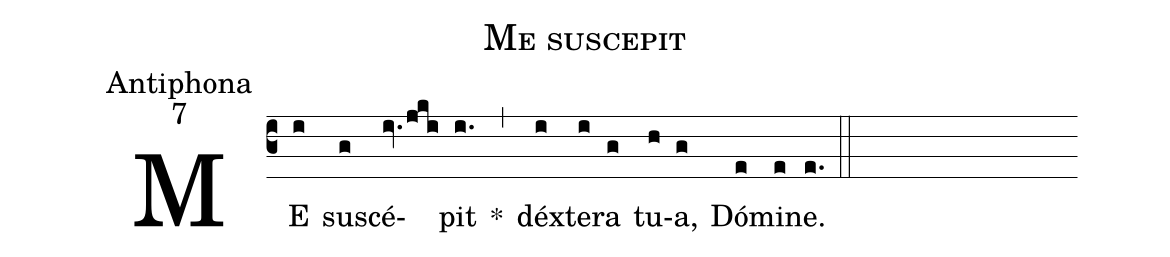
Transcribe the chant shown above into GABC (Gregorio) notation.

name:Me suscepit;
office-part:Antiphona;
mode:7;
%%
(c3) ME(i) sus(g)cé(iv.jki)pit(i.) *(,) déx(i)te(i)ra(g) tu(h)a,(g) Dó(e)mi(e)ne.(e.) (::)
